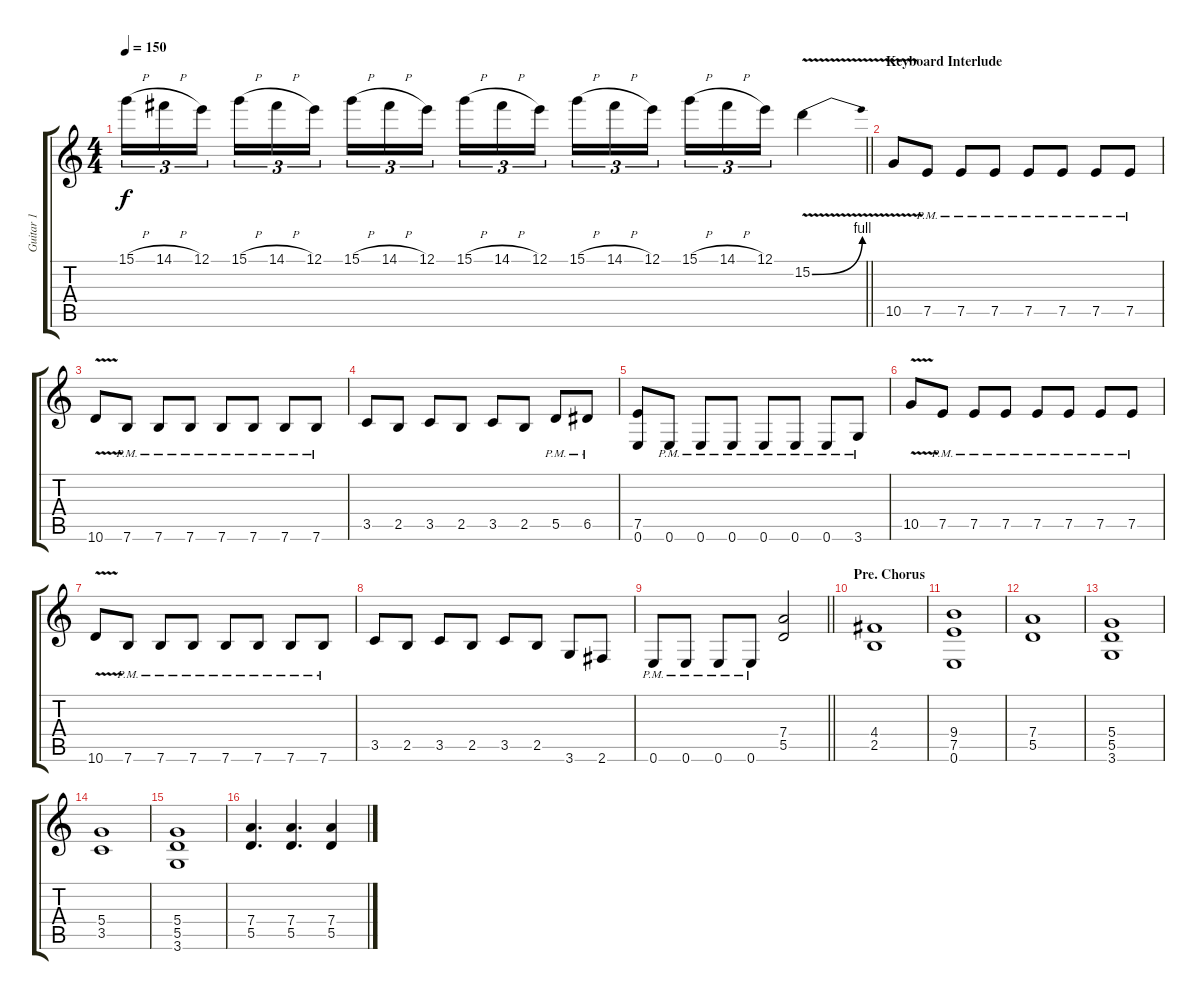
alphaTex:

\track ("Guitar 1" "Guitar 1") {instrument distortionguitar}
\staff {score tabs}
\tuning (E4 B3 G3 D3 A2 E2) {hide}
\ts (4 4)
\tempo 150
\clef g2
\barLineRight lightlight
\ks c
15.1{h}.16{tu (3 2) dy f} 14.1{h}.16{tu (3 2)} 12.1.16{tu (3 2) beam splitsecondary} 15.1{h}.16{tu (3 2)} 14.1{h}.16{tu (3 2)} 12.1.16{tu (3 2)} 15.1{h}.16{tu (3 2)} 14.1{h}.16{tu (3 2)} 12.1.16{tu (3 2) beam splitsecondary} 15.1{h}.16{tu (3 2)} 14.1{h}.16{tu (3 2)} 12.1.16{tu (3 2)} 15.1{h}.16{tu (3 2)} 14.1{h}.16{tu (3 2)} 12.1.16{tu (3 2) beam splitsecondary} 15.1{h}.16{tu (3 2)} 14.1{h}.16{tu (3 2)} 12.1.16{tu (3 2)} 15.2{be (bend 0 0 60 4) v}.4 |
\section ("" "Keyboard Interlude")
10.5{v}.8 7.5{pm}.8 7.5{pm}.8 7.5{pm}.8 7.5{pm}.8 7.5{pm}.8 7.5{pm}.8 7.5{pm}.8 |
10.6{v}.8 7.6{pm}.8 7.6{pm}.8 7.6{pm}.8 7.6{pm}.8 7.6{pm}.8 7.6{pm}.8 7.6{pm}.8 |
3.5.8 2.5.8 3.5.8 2.5.8 3.5.8 2.5.8 5.5{pm}.8 6.5{pm}.8 |
(7.5 0.6).8 0.6{pm}.8 0.6{pm}.8 0.6{pm}.8 0.6{pm}.8 0.6{pm}.8 0.6{pm}.8 3.6{pm}.8 |
10.5{v}.8 7.5{pm}.8 7.5{pm}.8 7.5{pm}.8 7.5{pm}.8 7.5{pm}.8 7.5{pm}.8 7.5{pm}.8 |
10.6{v}.8 7.6{pm}.8 7.6{pm}.8 7.6{pm}.8 7.6{pm}.8 7.6{pm}.8 7.6{pm}.8 7.6{pm}.8 |
3.5.8 2.5.8 3.5.8 2.5.8 3.5.8 2.5.8 3.6.8 2.6.8 |
\barLineRight lightlight
0.6{pm}.8 0.6{pm}.8 0.6{pm}.8 0.6{pm}.8 (7.4 5.5).2 |
\section ("" "Pre. Chorus")
(4.4 2.5).1 |
(9.4 7.5 0.6).1 |
(7.4 5.5).1 |
(5.4 5.5 3.6).1 |
(5.4 3.5).1 |
(5.4 5.5 3.6).1 |
(7.4 5.5).4{d} (7.4 5.5).4{d} (7.4 5.5).4
